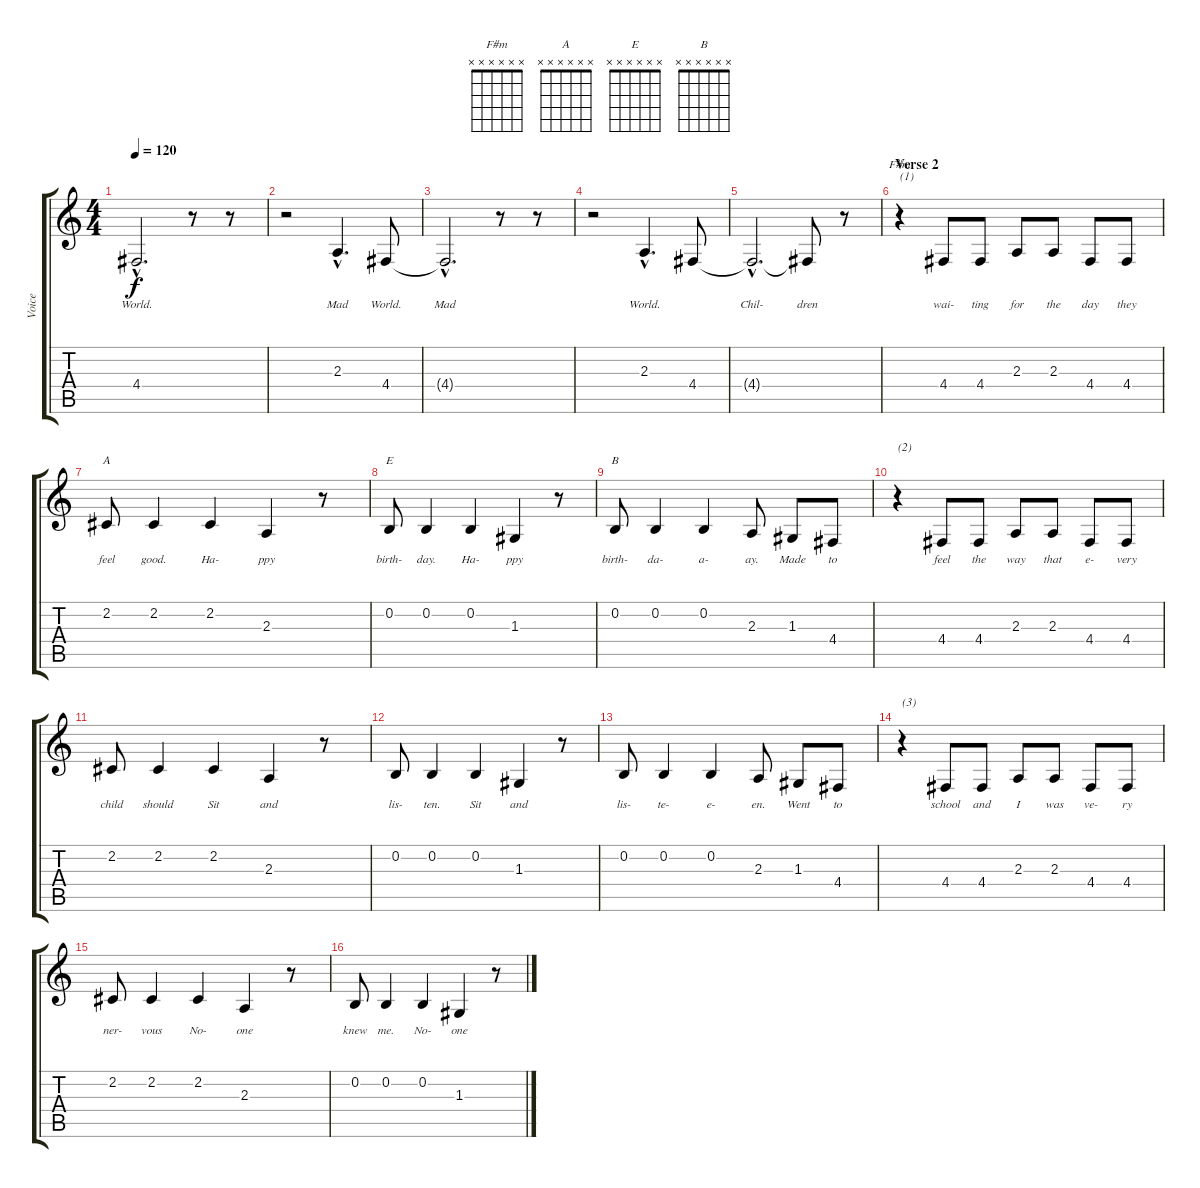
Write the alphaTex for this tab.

\track ("Voice" "Voice") {instrument clarinet}
\staff {score tabs}
\tuning (E4 B3 G3 D3 A2 E2) {hide}
\chord ("F#m" x x x x x x)
\chord ("A" x x x x x x)
\chord ("E" x x x x x x)
\chord ("B" x x x x x x)
\ts (4 4)
\tempo 120
\clef g2
\ks c
4.4{hac t}.2{d lyrics (0 "World.") lyrics (1 "") lyrics (2 "") lyrics (3 "") lyrics (4 "") dy f} r.8 r.8 |
r.2 2.3{hac}.4{d lyrics (0 "Mad") lyrics (1 "") lyrics (2 "") lyrics (3 "") lyrics (4 "")} 4.4.8{lyrics (0 "World.") lyrics (1 "") lyrics (2 "") lyrics (3 "") lyrics (4 "")} |
4.4{hac t}.2{d lyrics (0 "Mad") lyrics (1 "") lyrics (2 "") lyrics (3 "") lyrics (4 "")} r.8 r.8 |
r.2 2.3{hac}.4{d lyrics (0 "World.") lyrics (1 "") lyrics (2 "") lyrics (3 "") lyrics (4 "")} 4.4.8{lyrics (0 "") lyrics (1 "") lyrics (2 "") lyrics (3 "") lyrics (4 "")} |
4.4{hac t}.2{d lyrics (0 "Chil-") lyrics (1 "") lyrics (2 "") lyrics (3 "") lyrics (4 "")} 4.4{t}.8{lyrics (0 "dren") lyrics (1 "") lyrics (2 "") lyrics (3 "") lyrics (4 "")} r.8 |
\section ("" "Verse 2")
r.4{ch "F#m" txt "(1)"} 4.4.8{lyrics (0 "wai-") lyrics (1 "") lyrics (2 "") lyrics (3 "") lyrics (4 "")} 4.4.8{lyrics (0 "ting") lyrics (1 "") lyrics (2 "") lyrics (3 "") lyrics (4 "")} 2.3.8{lyrics (0 "for") lyrics (1 "") lyrics (2 "") lyrics (3 "") lyrics (4 "")} 2.3.8{lyrics (0 "the") lyrics (1 "") lyrics (2 "") lyrics (3 "") lyrics (4 "")} 4.4.8{lyrics (0 "day") lyrics (1 "") lyrics (2 "") lyrics (3 "") lyrics (4 "")} 4.4.8{lyrics (0 "they") lyrics (1 "") lyrics (2 "") lyrics (3 "") lyrics (4 "")} |
2.2.8{ch "A" lyrics (0 "feel") lyrics (1 "") lyrics (2 "") lyrics (3 "") lyrics (4 "")} 2.2.4{lyrics (0 "good.") lyrics (1 "") lyrics (2 "") lyrics (3 "") lyrics (4 "")} 2.2.4{lyrics (0 "Ha-") lyrics (1 "") lyrics (2 "") lyrics (3 "") lyrics (4 "")} 2.3.4{lyrics (0 "ppy") lyrics (1 "") lyrics (2 "") lyrics (3 "") lyrics (4 "")} r.8 |
0.2.8{ch "E" lyrics (0 "birth-") lyrics (1 "") lyrics (2 "") lyrics (3 "") lyrics (4 "")} 0.2.4{lyrics (0 "day.") lyrics (1 "") lyrics (2 "") lyrics (3 "") lyrics (4 "")} 0.2.4{lyrics (0 "Ha-") lyrics (1 "") lyrics (2 "") lyrics (3 "") lyrics (4 "")} 1.3.4{lyrics (0 "ppy") lyrics (1 "") lyrics (2 "") lyrics (3 "") lyrics (4 "")} r.8 |
0.2.8{ch "B" lyrics (0 "birth-") lyrics (1 "") lyrics (2 "") lyrics (3 "") lyrics (4 "")} 0.2.4{lyrics (0 "da-") lyrics (1 "") lyrics (2 "") lyrics (3 "") lyrics (4 "")} 0.2.4{lyrics (0 "a-") lyrics (1 "") lyrics (2 "") lyrics (3 "") lyrics (4 "")} 2.3.8{lyrics (0 "ay.") lyrics (1 "") lyrics (2 "") lyrics (3 "") lyrics (4 "")} 1.3.8{lyrics (0 "Made") lyrics (1 "") lyrics (2 "") lyrics (3 "") lyrics (4 "")} 4.4.8{lyrics (0 "to") lyrics (1 "") lyrics (2 "") lyrics (3 "") lyrics (4 "")} |
r.4{txt "(2)"} 4.4.8{lyrics (0 "feel") lyrics (1 "") lyrics (2 "") lyrics (3 "") lyrics (4 "")} 4.4.8{lyrics (0 "the") lyrics (1 "") lyrics (2 "") lyrics (3 "") lyrics (4 "")} 2.3.8{lyrics (0 "way") lyrics (1 "") lyrics (2 "") lyrics (3 "") lyrics (4 "")} 2.3.8{lyrics (0 "that") lyrics (1 "") lyrics (2 "") lyrics (3 "") lyrics (4 "")} 4.4.8{lyrics (0 "e-") lyrics (1 "") lyrics (2 "") lyrics (3 "") lyrics (4 "")} 4.4.8{lyrics (0 "very") lyrics (1 "") lyrics (2 "") lyrics (3 "") lyrics (4 "")} |
2.2.8{lyrics (0 "child") lyrics (1 "") lyrics (2 "") lyrics (3 "") lyrics (4 "")} 2.2.4{lyrics (0 "should") lyrics (1 "") lyrics (2 "") lyrics (3 "") lyrics (4 "")} 2.2.4{lyrics (0 "Sit") lyrics (1 "") lyrics (2 "") lyrics (3 "") lyrics (4 "")} 2.3.4{lyrics (0 "and") lyrics (1 "") lyrics (2 "") lyrics (3 "") lyrics (4 "")} r.8 |
0.2.8{lyrics (0 "lis-") lyrics (1 "") lyrics (2 "") lyrics (3 "") lyrics (4 "")} 0.2.4{lyrics (0 "ten.") lyrics (1 "") lyrics (2 "") lyrics (3 "") lyrics (4 "")} 0.2.4{lyrics (0 "Sit") lyrics (1 "") lyrics (2 "") lyrics (3 "") lyrics (4 "")} 1.3.4{lyrics (0 "and") lyrics (1 "") lyrics (2 "") lyrics (3 "") lyrics (4 "")} r.8 |
0.2.8{lyrics (0 "lis-") lyrics (1 "") lyrics (2 "") lyrics (3 "") lyrics (4 "")} 0.2.4{lyrics (0 "te-") lyrics (1 "") lyrics (2 "") lyrics (3 "") lyrics (4 "")} 0.2.4{lyrics (0 "e-") lyrics (1 "") lyrics (2 "") lyrics (3 "") lyrics (4 "")} 2.3.8{lyrics (0 "en.") lyrics (1 "") lyrics (2 "") lyrics (3 "") lyrics (4 "")} 1.3.8{lyrics (0 "Went") lyrics (1 "") lyrics (2 "") lyrics (3 "") lyrics (4 "")} 4.4.8{lyrics (0 "to") lyrics (1 "") lyrics (2 "") lyrics (3 "") lyrics (4 "")} |
r.4{txt "(3)"} 4.4.8{lyrics (0 "school") lyrics (1 "") lyrics (2 "") lyrics (3 "") lyrics (4 "")} 4.4.8{lyrics (0 "and") lyrics (1 "") lyrics (2 "") lyrics (3 "") lyrics (4 "")} 2.3.8{lyrics (0 "I") lyrics (1 "") lyrics (2 "") lyrics (3 "") lyrics (4 "")} 2.3.8{lyrics (0 "was") lyrics (1 "") lyrics (2 "") lyrics (3 "") lyrics (4 "")} 4.4.8{lyrics (0 "ve-") lyrics (1 "") lyrics (2 "") lyrics (3 "") lyrics (4 "")} 4.4.8{lyrics (0 "ry") lyrics (1 "") lyrics (2 "") lyrics (3 "") lyrics (4 "")} |
2.2.8{lyrics (0 "ner-") lyrics (1 "") lyrics (2 "") lyrics (3 "") lyrics (4 "")} 2.2.4{lyrics (0 "vous") lyrics (1 "") lyrics (2 "") lyrics (3 "") lyrics (4 "")} 2.2.4{lyrics (0 "No-") lyrics (1 "") lyrics (2 "") lyrics (3 "") lyrics (4 "")} 2.3.4{lyrics (0 "one") lyrics (1 "") lyrics (2 "") lyrics (3 "") lyrics (4 "")} r.8 |
0.2.8{lyrics (0 "knew") lyrics (1 "") lyrics (2 "") lyrics (3 "") lyrics (4 "")} 0.2.4{lyrics (0 "me.") lyrics (1 "") lyrics (2 "") lyrics (3 "") lyrics (4 "")} 0.2.4{lyrics (0 "No-") lyrics (1 "") lyrics (2 "") lyrics (3 "") lyrics (4 "")} 1.3.4{lyrics (0 "one") lyrics (1 "") lyrics (2 "") lyrics (3 "") lyrics (4 "")} r.8
